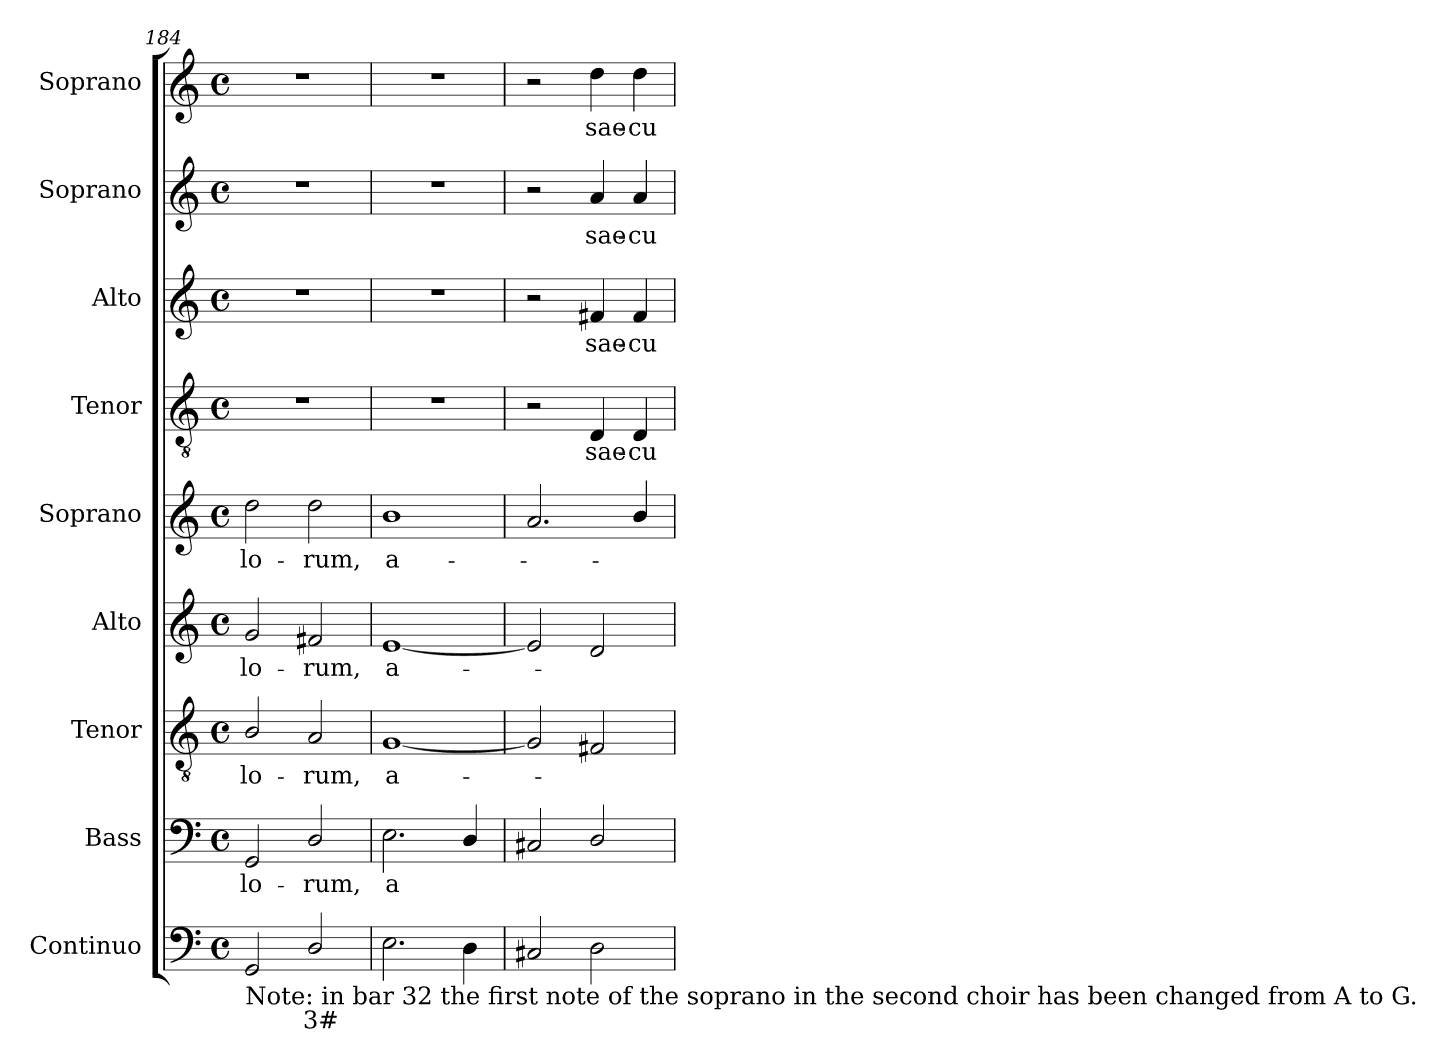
**kern	**text	**kern	**text	**kern	**text	**kern	**text	**kern	**text	**kern	**text	**kern	**text	**kern	**text	**kern	**text
*part9	*part9	*part8	*part8	*part7	*part7	*part6	*part6	*part5	*part5	*part4	*part4	*part3	*part3	*part2	*part2	*part1	*part1
*staff9	*staff9	*staff8	*staff8	*staff7	*staff7	*staff6	*staff6	*staff5	*staff5	*staff4	*staff4	*staff3	*staff3	*staff2	*staff2	*staff1	*staff1
*I"Continuo	*	*I"Bass	*	*I"Tenor	*	*I"Alto	*	*I"Soprano	*	*I"Tenor	*	*I"Alto	*	*I"Soprano	*	*I"Soprano	*
*I'Cont.	*	*I'B.	*	*I'T.	*	*I'A.	*	*I'S.	*	*I'T.	*	*I'A.	*	*I'S.	*	*I'S.	*
!!LO:PB:g=z
*clefF4	*	*clefF4	*	*clefGv2	*	*clefG2	*	*clefG2	*	*clefGv2	*	*clefG2	*	*clefG2	*	*clefG2	*
*	*	*	*	*ITrd7c12	*	*	*	*	*	*ITrd7c12	*	*	*	*	*	*	*
*k[]	*	*k[]	*	*k[]	*	*k[]	*	*k[]	*	*k[]	*	*k[]	*	*k[]	*	*k[]	*
*C:	*	*C:	*	*C:	*	*C:	*	*C:	*	*C:	*	*C:	*	*C:	*	*C:	*
*M4/4	*	*M4/4	*	*M4/4	*	*M4/4	*	*M4/4	*	*M4/4	*	*M4/4	*	*M4/4	*	*M4/4	*
*met(c)	*	*met(c)	*	*met(c)	*	*met(c)	*	*met(c)	*	*met(c)	*	*met(c)	*	*met(c)	*	*met(c)	*
=184	=184	=184	=184	=184	=184	=184	=184	=184	=184	=184	=184	=184	=184	=184	=184	=184	=184
!	!	!	!LO:LY:b:color=#000000	!	!	!	!	!	!	!	!	!	!	!	!	!	!
!	!	!	!	!	!LO:LY:b:color=#000000	!	!	!	!	!	!	!	!	!	!	!	!
!	!	!	!	!	!	!	!LO:LY:b:color=#000000	!	!	!	!	!	!	!	!	!	!
!LO:TX:b:t=Note&colon; in bar 32 the first note of the soprano in the second choir has been changed from A to G.	!	!	!	!	!	!	!	!	!	!	!	!	!	!	!	!	!
!	!	!	!	!	!	!	!	!	!LO:LY:b:color=#000000	!	!	!	!	!	!	!	!
2GGi/	.	2GGi/	-lo-	2BBi/	-lo-	2gi/	-lo-	2ddi\	-lo-	1r	.	1r	.	1r	.	1r	.
!	!LO:LY:b:color=#000000	!	!	!	!	!	!	!	!	!	!	!	!	!	!	!	!
!	!	!	!LO:LY:b:color=#000000	!	!	!	!	!	!	!	!	!	!	!	!	!	!
!	!	!	!	!	!LO:LY:b:color=#000000	!	!	!	!	!	!	!	!	!	!	!	!
!	!	!	!	!	!	!	!LO:LY:b:color=#000000	!	!	!	!	!	!	!	!	!	!
!	!	!	!	!	!	!	!	!	!LO:LY:b:color=#000000	!	!	!	!	!	!	!	!
2Di/	3#	2Di/	-rum,	2AAi/	-rum,	2f#Xi/	-rum,	2ddi\	-rum,	.	.	.	.	.	.	.	.
=185	=185	=185	=185	=185	=185	=185	=185	=185	=185	=185	=185	=185	=185	=185	=185	=185	=185
!	!	!	!LO:LY:b:color=#000000	!	!	!	!	!	!	!	!	!	!	!	!	!	!
!	!	!	!	!	!LO:LY:b:color=#000000	!	!	!	!	!	!	!	!	!	!	!	!
!	!	!	!	!	!	!	!LO:LY:b:color=#000000	!	!	!	!	!	!	!	!	!	!
!	!	!	!	!	!	!	!	!	!LO:LY:b:color=#000000	!	!	!	!	!	!	!	!
2.Ei\	.	2.Ei\	a	[1GGi	a-	[1ei	a-	1bi	a-	1r	.	1r	.	1r	.	1r	.
4Di\	.	4Di/	.	.	.	.	.	.	.	.	.	.	.	.	.	.	.
=186	=186	=186	=186	=186	=186	=186	=186	=186	=186	=186	=186	=186	=186	=186	=186	=186	=186
2C#Xi/	.	2C#Xi/	.	2GGi/]	.	2ei/]	.	2.ai/	.	2r	.	2r	.	2r	.	2r	.
!	!	!	!	!	!	!	!	!	!	!	!LO:LY:b:color=#000000	!	!	!	!	!	!
!	!	!	!	!	!	!	!	!	!	!	!	!	!LO:LY:b:color=#000000	!	!	!	!
!	!	!	!	!	!	!	!	!	!	!	!	!	!	!	!LO:LY:b:color=#000000	!	!
!	!	!	!	!	!	!	!	!	!	!	!	!	!	!	!	!	!LO:LY:b:color=#000000
2Di\	.	2Di/	.	2FF#Xi/	.	2di/	.	.	.	4DDi/	sae-	4f#Xi/	sae-	4ai/	sae-	4ddi\	sae-
!	!	!	!	!	!	!	!	!	!	!	!LO:LY:b:color=#000000	!	!	!	!	!	!
!	!	!	!	!	!	!	!	!	!	!	!	!	!LO:LY:b:color=#000000	!	!	!	!
!	!	!	!	!	!	!	!	!	!	!	!	!	!	!	!LO:LY:b:color=#000000	!	!
!	!	!	!	!	!	!	!	!	!	!	!	!	!	!	!	!	!LO:LY:b:color=#000000
.	.	.	.	.	.	.	.	4bi/	.	4DDi/	-cu-	4f#i/	-cu-	4ai/	-cu-	4ddi\	-cu-
=	=	=	=	=	=	=	=	=	=	=	=	=	=	=	=	=	=
*-	*-	*-	*-	*-	*-	*-	*-	*-	*-	*-	*-	*-	*-	*-	*-	*-	*-
